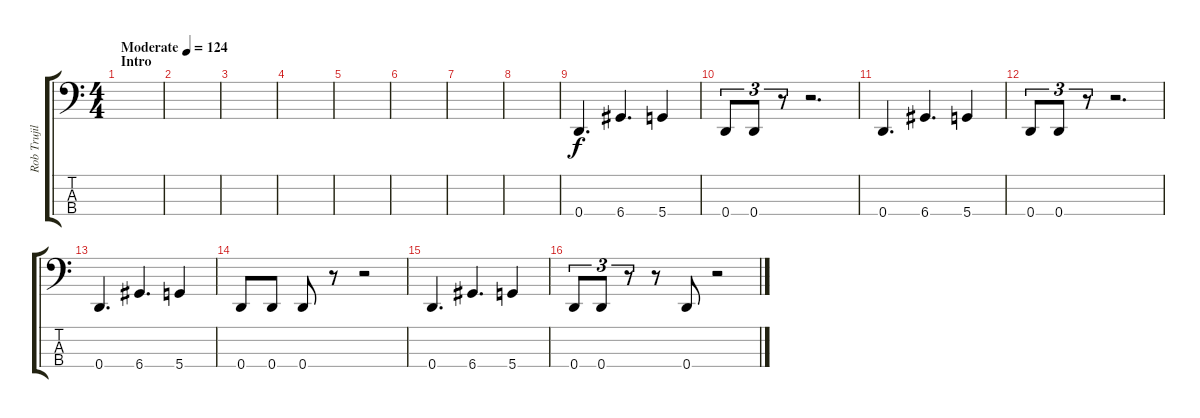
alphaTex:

\track ("Rob Trujilo" "Rob Trujil") {instrument electricbassfinger}
\staff {score tabs}
\tuning (G2 D2 A1 D1) {hide}
\ts (4 4)
\section ("" "Intro")
\tempo (124 "Moderate")
\clef f4
\ks c
|
|
|
|
|
|
|
|
0.4.4{d} 6.4.4{d} 5.4.4 |
0.4.8{tu (3 2)} 0.4.8{tu (3 2)} r.8{tu (3 2)} r.2{d} |
0.4.4{d} 6.4.4{d} 5.4.4 |
0.4.8{tu (3 2)} 0.4.8{tu (3 2)} r.8{tu (3 2)} r.2{d} |
0.4.4{d} 6.4.4{d} 5.4.4 |
0.4.8 0.4.8 0.4.8 r.8 r.2 |
0.4.4{d} 6.4.4{d} 5.4.4 |
0.4.8{tu (3 2)} 0.4.8{tu (3 2)} r.8{tu (3 2)} r.8 0.4.8 r.2
